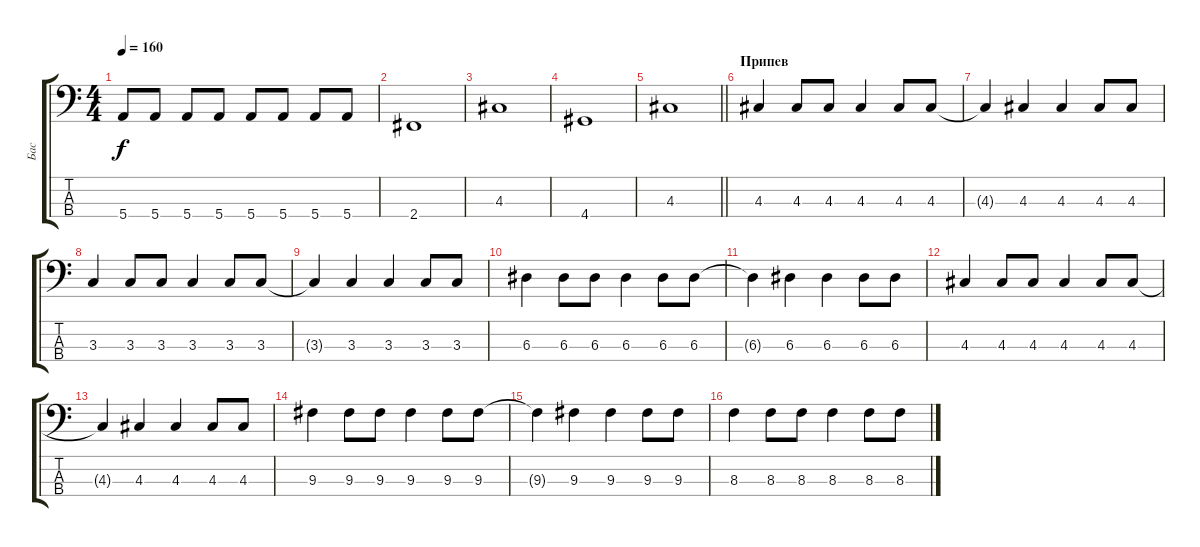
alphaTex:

\track ("Бас" "Бас") {instrument electricbassfinger}
\staff {score tabs}
\tuning (G2 D2 A1 E1) {hide}
\ts (4 4)
\tempo 160
\clef f4
\ks c
5.4.8{dy f} 5.4.8 5.4.8 5.4.8 5.4.8 5.4.8 5.4.8 5.4.8 |
2.4.1 |
4.3.1 |
4.4.1 |
\barLineRight lightlight
4.3.1 |
\section ("" "Припев")
4.3.4 4.3.8 4.3.8 4.3.4 4.3.8 4.3.8 |
4.3{t}.4 4.3.4 4.3.4 4.3.8 4.3.8 |
3.3.4 3.3.8 3.3.8 3.3.4 3.3.8 3.3.8 |
3.3{t}.4 3.3.4 3.3.4 3.3.8 3.3.8 |
6.3.4 6.3.8 6.3.8 6.3.4 6.3.8 6.3.8 |
6.3{t}.4 6.3.4 6.3.4 6.3.8 6.3.8 |
4.3.4 4.3.8 4.3.8 4.3.4 4.3.8 4.3.8 |
4.3{t}.4 4.3.4 4.3.4 4.3.8 4.3.8 |
9.3.4 9.3.8 9.3.8 9.3.4 9.3.8 9.3.8 |
9.3{t}.4 9.3.4 9.3.4 9.3.8 9.3.8 |
8.3.4 8.3.8 8.3.8 8.3.4 8.3.8 8.3.8
